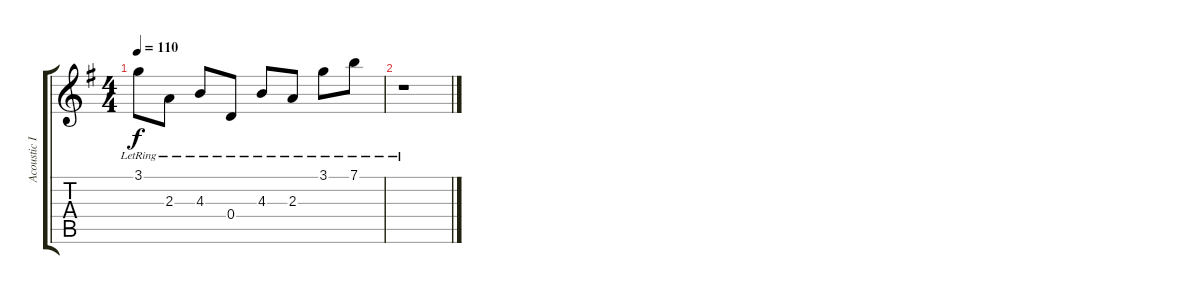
\track ("Acoustic II" "Acoustic I") {instrument acousticguitarsteel}
\staff {score tabs}
\tuning (E4 B3 G3 D3 A2 E2) {hide}
\ts (4 4)
\tempo 110
\clef g2
\ks g
3.1{lr}.8{dy f} 2.3{lr}.8 4.3{lr}.8 0.4{lr}.8 4.3{lr}.8 2.3{lr}.8 3.1{lr}.8 7.1{lr}.8 |
r.1
